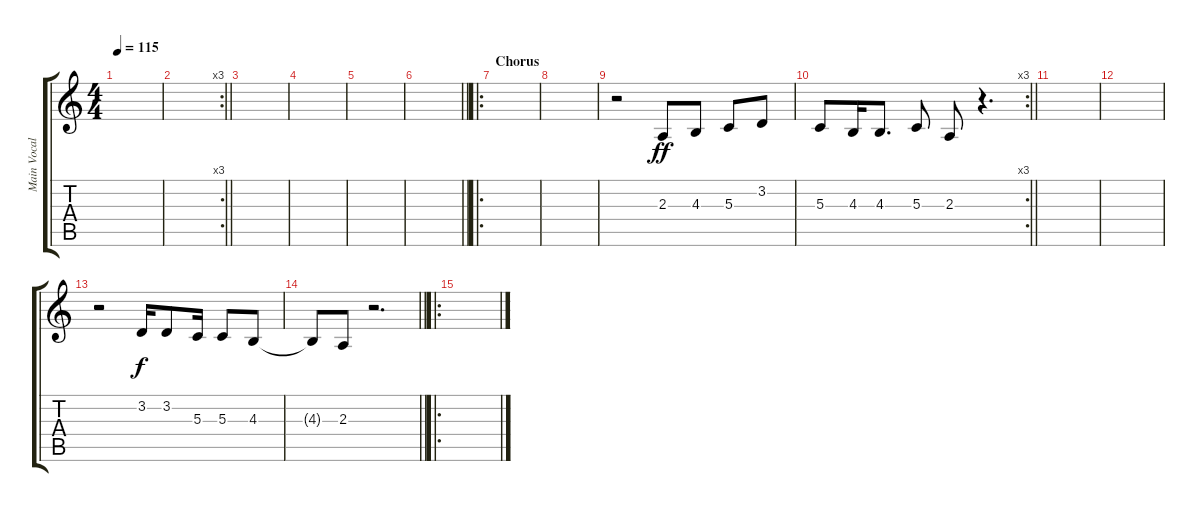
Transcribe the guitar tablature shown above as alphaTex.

\track ("Main Vocal(Vincent)/Clean Guitar II " "Main Vocal") {instrument altosax}
\staff {score tabs}
\tuning (E4 B3 G3 D3 A2 E2) {hide}
\ts (4 4)
\tempo 115
\clef g2
\ks c
|
\rc 3
\barLineRight lightlight
|
\section ("" "")
|
|
|
\barLineRight lightlight
|
\ro
\section ("" "Chorus")
|
|
r.2 2.3.8{dy ff} 4.3.8 5.3.8 3.2.8 |
\rc 3
\barLineRight lightlight
5.3.8 4.3.16 4.3.8{d} 5.3.8 2.3.8 r.4{d} |
\section ("" "")
|
|
r.2 3.2.16{dy f} 3.2.8 5.3.16 5.3.8 4.3.8 |
\barLineRight lightlight
4.3{t}.8 2.3.8 r.2{d} |
\ro
\section ("" "")
